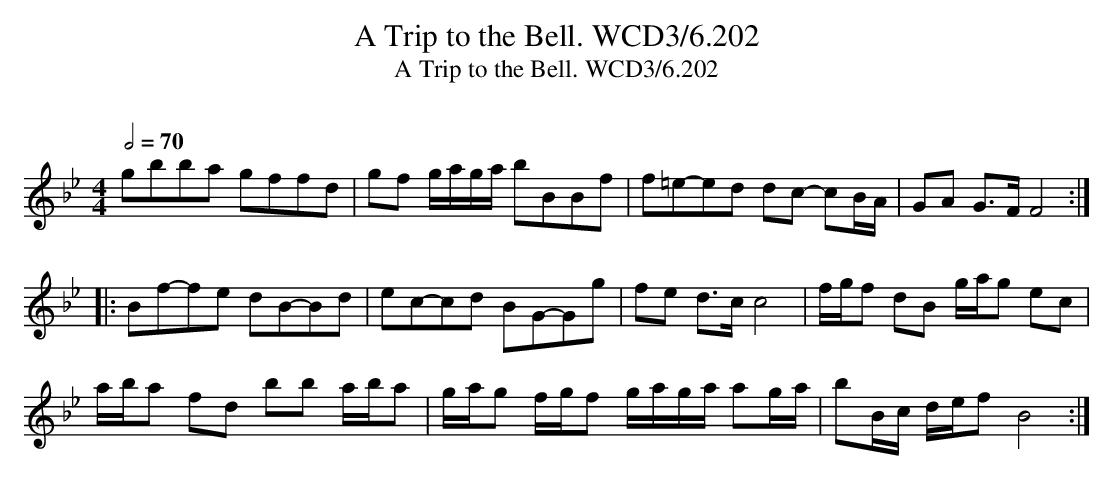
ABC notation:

X:1
T:A Trip to the Bell. WCD3/6.202
T:Trip to the Bell. WCD3/6.202, A
O:
M:C|
M:4/4
L:1/8
Q:1/2=70
K:Bb
gbba gffd|gf g/a/g/a/ bBBf|f=e-ed dc- cB/A/|GA G>F F4:|
|:Bf-fe dB-Bd|ec-cd BG-Gg|fe d>c c4|f/g/f dB g/a/g ec|
a/b/a fd bb a/b/a|g/a/g f/g/f g/a/g/a/ ag/a/|bB/c/ d/e/f B4:|
